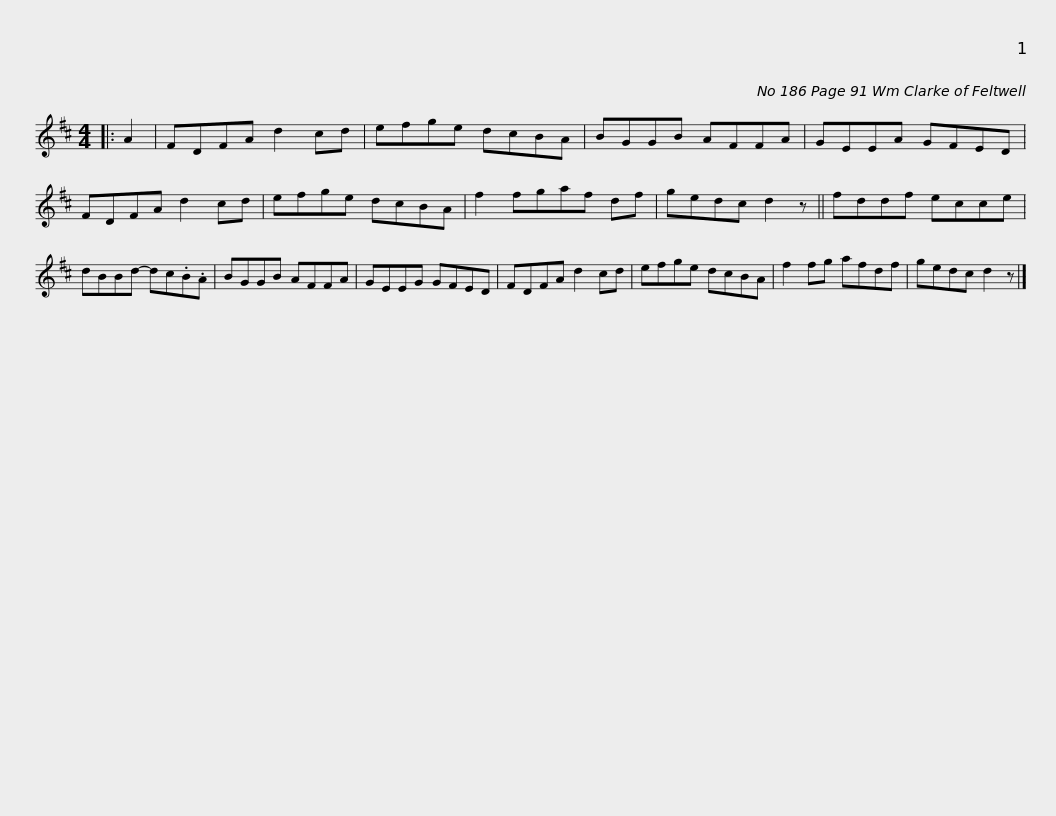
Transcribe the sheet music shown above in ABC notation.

X:1
L:1/8
M:4/4
I:linebreak $
K:D
V:1 treble
V:1
|: A2 | FDFA d2 cd | efge dcBA | BGGB AFFA | GEEA GFED | %5
 FDFA d2 cd |$ efge dcBA | f2 fgaf df | gedc d2 z || fddf ecce | %10
 dBBd- dc.B.A | BGGB AFFA |$ GEEG GFED | FDFA d2 cd | efge dcBA | %15
 f2 fg afdf | gedc d2 z |] %17
